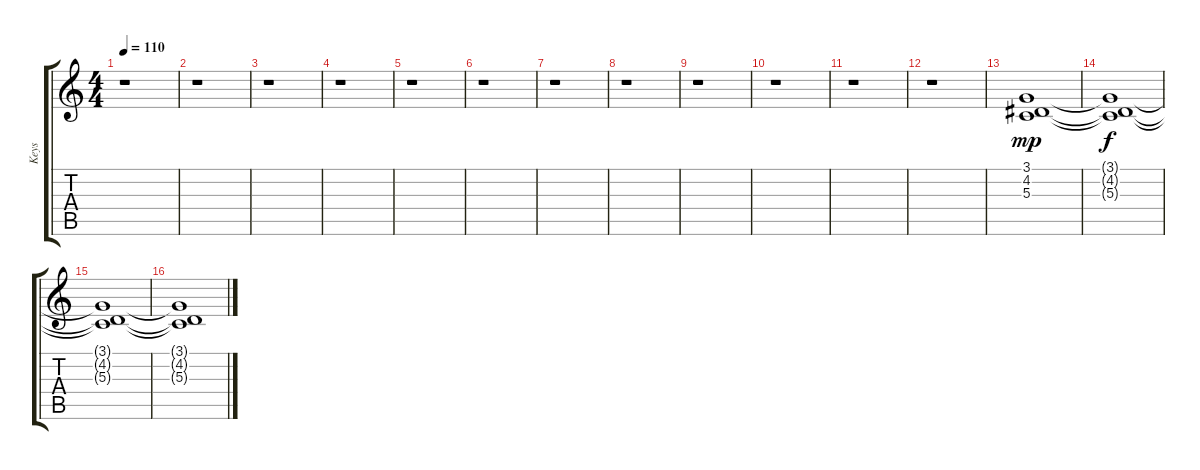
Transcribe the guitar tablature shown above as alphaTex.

\track ("Keys" "Keys") {instrument synthstrings2}
\staff {score tabs}
\tuning (E4 B3 G3 D3 A2 E2) {hide}
\ts (4 4)
\tempo 110
\clef g2
\ks c
r.1{dy mp instrument synthstrings2} |
r.1 |
r.1 |
r.1 |
r.1 |
r.1 |
r.1 |
r.1 |
r.1 |
r.1 |
r.1 |
r.1 |
(3.1 4.2 5.3).1 |
(3.1{t} 4.2{t} 5.3{t}).1{dy f} |
(3.1{t} 4.2{t} 5.3{t}).1 |
(3.1{t} 4.2{t} 5.3{t}).1
